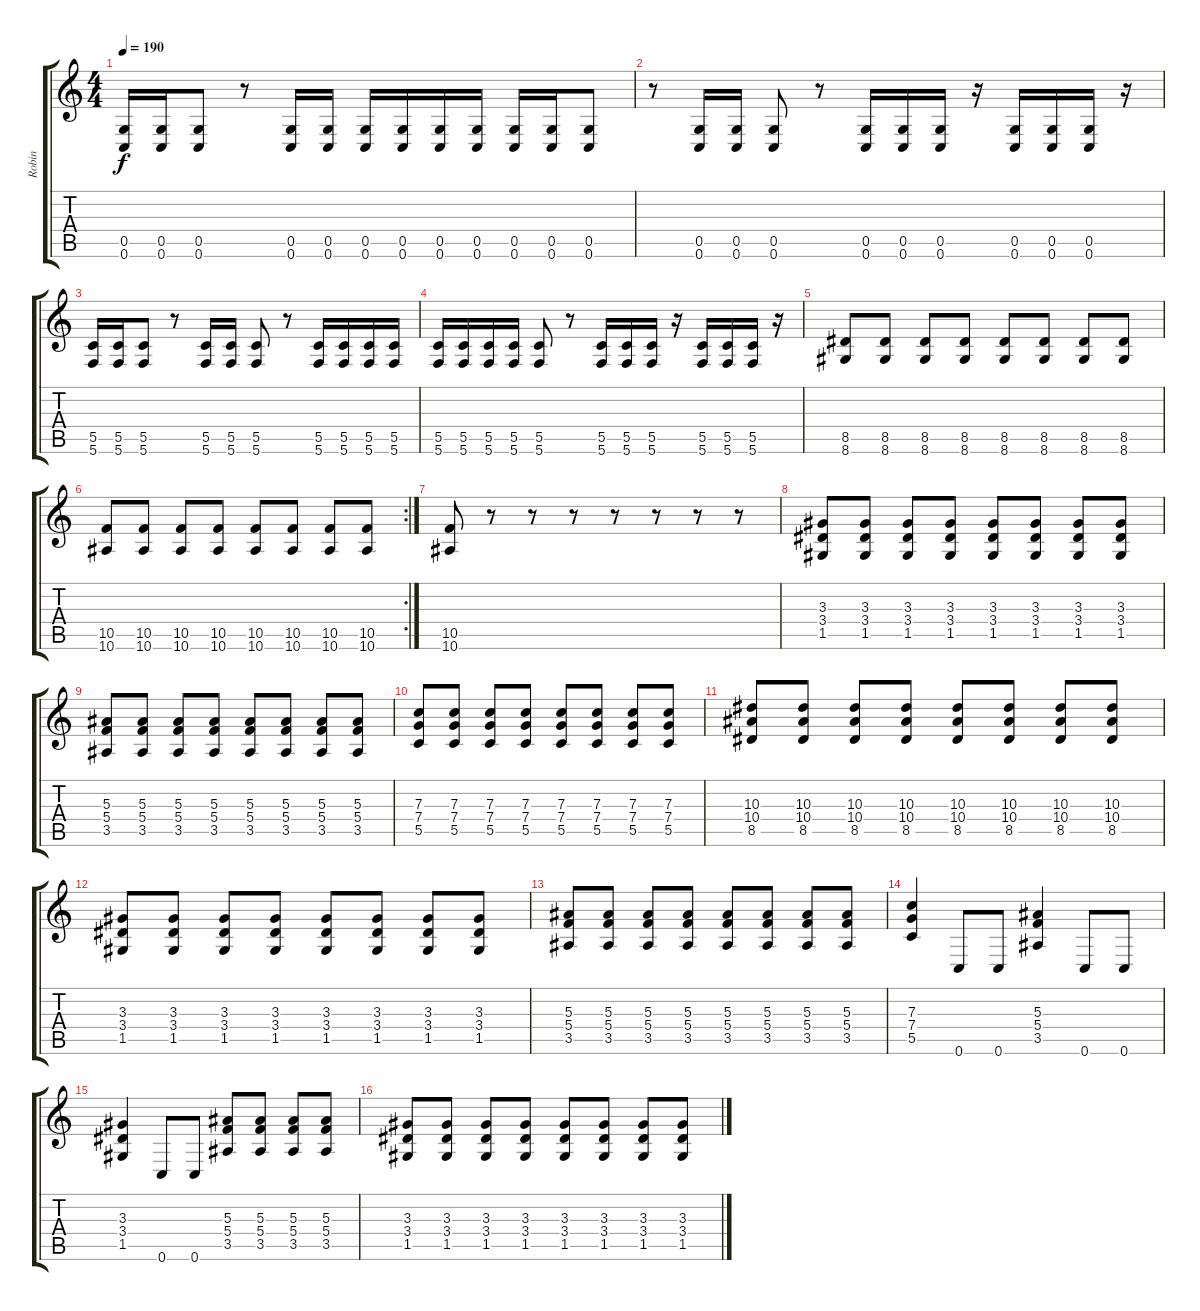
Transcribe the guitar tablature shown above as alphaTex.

\track ("Robin" "Robin") {instrument distortionguitar}
\staff {score tabs}
\tuning (D4 A3 F3 C3 G2 C2) {hide}
\ts (4 4)
\tempo 190
\clef g2
\ks c
(0.5 0.6).16{dy f} (0.5 0.6).16 (0.5 0.6).8 r.8 (0.5 0.6).16 (0.5 0.6).16 (0.5 0.6).16 (0.5 0.6).16 (0.5 0.6).16 (0.5 0.6).16 (0.5 0.6).16 (0.5 0.6).16 (0.5 0.6).8 |
r.8 (0.5 0.6).16 (0.5 0.6).16 (0.5 0.6).8 r.8 (0.5 0.6).16 (0.5 0.6).16 (0.5 0.6).16 r.16 (0.5 0.6).16 (0.5 0.6).16 (0.5 0.6).16 r.16 |
(5.5 5.6).16 (5.5 5.6).16 (5.5 5.6).8 r.8 (5.5 5.6).16 (5.5 5.6).16 (5.5 5.6).8 r.8 (5.5 5.6).16 (5.5 5.6).16 (5.5 5.6).16 (5.5 5.6).16 |
(5.5 5.6).16 (5.5 5.6).16 (5.5 5.6).16 (5.5 5.6).16 (5.5 5.6).8 r.8 (5.5 5.6).16 (5.5 5.6).16 (5.5 5.6).16 r.16 (5.5 5.6).16 (5.5 5.6).16 (5.5 5.6).16 r.16 |
(8.5 8.6).8 (8.5 8.6).8 (8.5 8.6).8 (8.5 8.6).8 (8.5 8.6).8 (8.5 8.6).8 (8.5 8.6).8 (8.5 8.6).8 |
\rc 2
(10.5 10.6).8 (10.5 10.6).8 (10.5 10.6).8 (10.5 10.6).8 (10.5 10.6).8 (10.5 10.6).8 (10.5 10.6).8 (10.5 10.6).8 |
(10.5 10.6).8 r.8 r.8 r.8 r.8 r.8 r.8 r.8 |
(3.3 3.4 1.5).8 (3.3 3.4 1.5).8 (3.3 3.4 1.5).8 (3.3 3.4 1.5).8 (3.3 3.4 1.5).8 (3.3 3.4 1.5).8 (3.3 3.4 1.5).8 (3.3 3.4 1.5).8 |
(5.3 5.4 3.5).8 (5.3 5.4 3.5).8 (5.3 5.4 3.5).8 (5.3 5.4 3.5).8 (5.3 5.4 3.5).8 (5.3 5.4 3.5).8 (5.3 5.4 3.5).8 (5.3 5.4 3.5).8 |
(7.3 7.4 5.5).8 (7.3 7.4 5.5).8 (7.3 7.4 5.5).8 (7.3 7.4 5.5).8 (7.3 7.4 5.5).8 (7.3 7.4 5.5).8 (7.3 7.4 5.5).8 (7.3 7.4 5.5).8 |
(10.3 10.4 8.5).8 (10.3 10.4 8.5).8 (10.3 10.4 8.5).8 (10.3 10.4 8.5).8 (10.3 10.4 8.5).8 (10.3 10.4 8.5).8 (10.3 10.4 8.5).8 (10.3 10.4 8.5).8 |
(3.3 3.4 1.5).8 (3.3 3.4 1.5).8 (3.3 3.4 1.5).8 (3.3 3.4 1.5).8 (3.3 3.4 1.5).8 (3.3 3.4 1.5).8 (3.3 3.4 1.5).8 (3.3 3.4 1.5).8 |
(5.3 5.4 3.5).8 (5.3 5.4 3.5).8 (5.3 5.4 3.5).8 (5.3 5.4 3.5).8 (5.3 5.4 3.5).8 (5.3 5.4 3.5).8 (5.3 5.4 3.5).8 (5.3 5.4 3.5).8 |
(7.3 7.4 5.5).4 0.6.8 0.6.8 (5.3 5.4 3.5).4 0.6.8 0.6.8 |
(3.3 3.4 1.5).4 0.6.8 0.6.8 (5.3 5.4 3.5).8 (5.3 5.4 3.5).8 (5.3 5.4 3.5).8 (5.3 5.4 3.5).8 |
(3.3 3.4 1.5).8 (3.3 3.4 1.5).8 (3.3 3.4 1.5).8 (3.3 3.4 1.5).8 (3.3 3.4 1.5).8 (3.3 3.4 1.5).8 (3.3 3.4 1.5).8 (3.3 3.4 1.5).8
